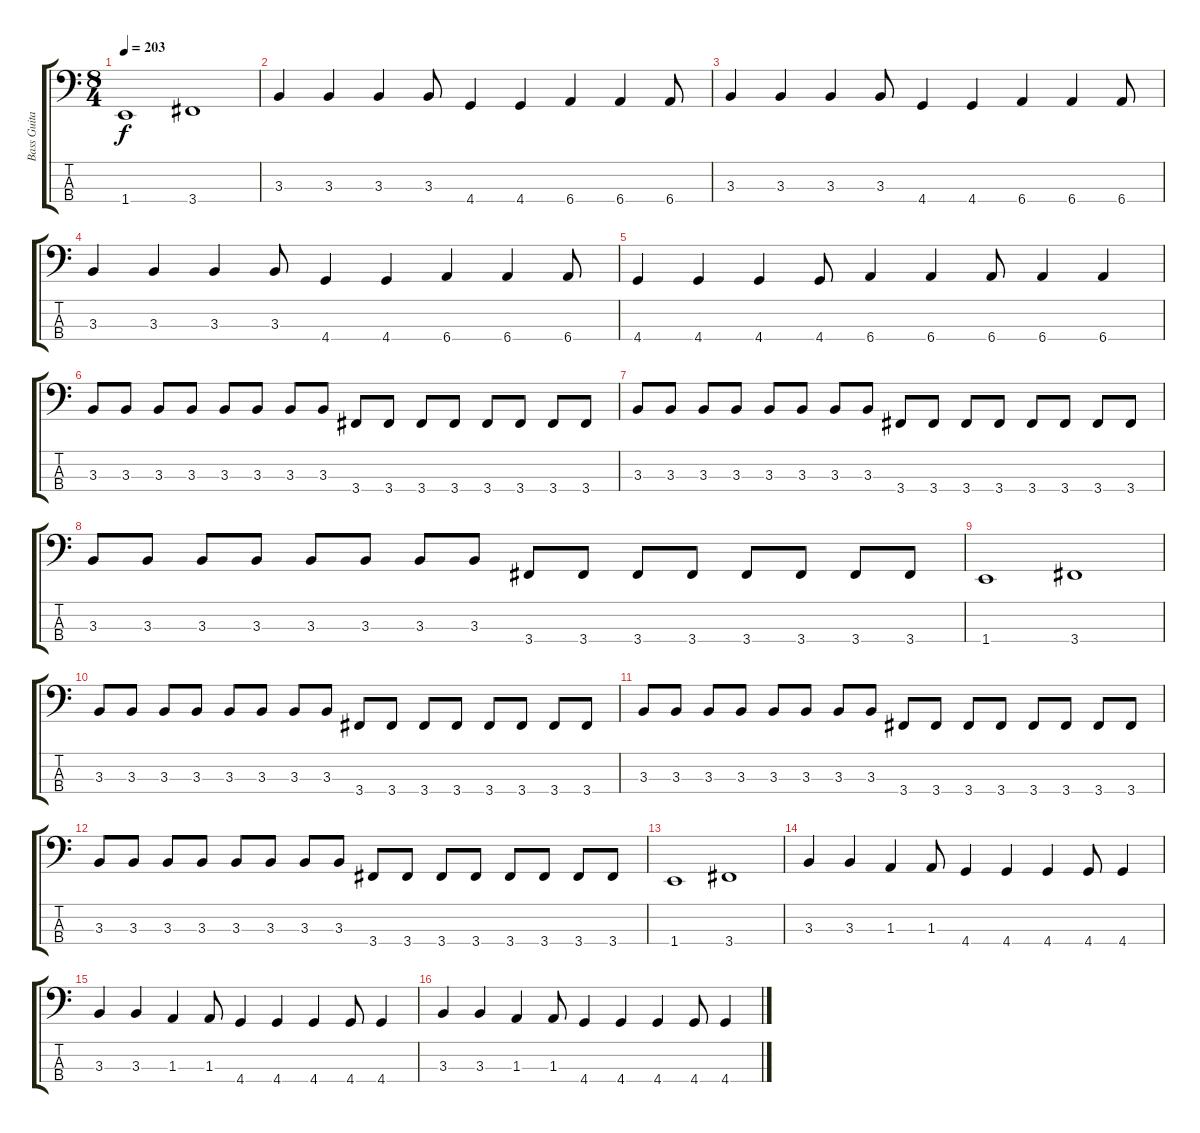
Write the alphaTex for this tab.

\track ("Bass Guitar" "Bass Guita") {instrument electricbassfinger}
\staff {score tabs}
\tuning (Gb2 Db2 Ab1 Eb1) {hide}
\ts (8 4)
\tempo 203
\clef f4
\ks c
1.4.1{dy f} 3.4.1 |
3.3.4 3.3.4 3.3.4 3.3.8 4.4.4 4.4.4 6.4.4 6.4.4 6.4.8 |
3.3.4 3.3.4 3.3.4 3.3.8 4.4.4 4.4.4 6.4.4 6.4.4 6.4.8 |
3.3.4 3.3.4 3.3.4 3.3.8 4.4.4 4.4.4 6.4.4 6.4.4 6.4.8 |
4.4.4 4.4.4 4.4.4 4.4.8 6.4.4 6.4.4 6.4.8 6.4.4 6.4.4 |
3.3.8 3.3.8 3.3.8 3.3.8 3.3.8 3.3.8 3.3.8 3.3.8 3.4.8 3.4.8 3.4.8 3.4.8 3.4.8 3.4.8 3.4.8 3.4.8 |
3.3.8 3.3.8 3.3.8 3.3.8 3.3.8 3.3.8 3.3.8 3.3.8 3.4.8 3.4.8 3.4.8 3.4.8 3.4.8 3.4.8 3.4.8 3.4.8 |
3.3.8 3.3.8 3.3.8 3.3.8 3.3.8 3.3.8 3.3.8 3.3.8 3.4.8 3.4.8 3.4.8 3.4.8 3.4.8 3.4.8 3.4.8 3.4.8 |
1.4.1 3.4.1 |
3.3.8 3.3.8 3.3.8 3.3.8 3.3.8 3.3.8 3.3.8 3.3.8 3.4.8 3.4.8 3.4.8 3.4.8 3.4.8 3.4.8 3.4.8 3.4.8 |
3.3.8 3.3.8 3.3.8 3.3.8 3.3.8 3.3.8 3.3.8 3.3.8 3.4.8 3.4.8 3.4.8 3.4.8 3.4.8 3.4.8 3.4.8 3.4.8 |
3.3.8 3.3.8 3.3.8 3.3.8 3.3.8 3.3.8 3.3.8 3.3.8 3.4.8 3.4.8 3.4.8 3.4.8 3.4.8 3.4.8 3.4.8 3.4.8 |
1.4.1 3.4.1 |
3.3.4 3.3.4 1.3.4 1.3.8 4.4.4 4.4.4 4.4.4 4.4.8 4.4.4 |
3.3.4 3.3.4 1.3.4 1.3.8 4.4.4 4.4.4 4.4.4 4.4.8 4.4.4 |
3.3.4 3.3.4 1.3.4 1.3.8 4.4.4 4.4.4 4.4.4 4.4.8 4.4.4
